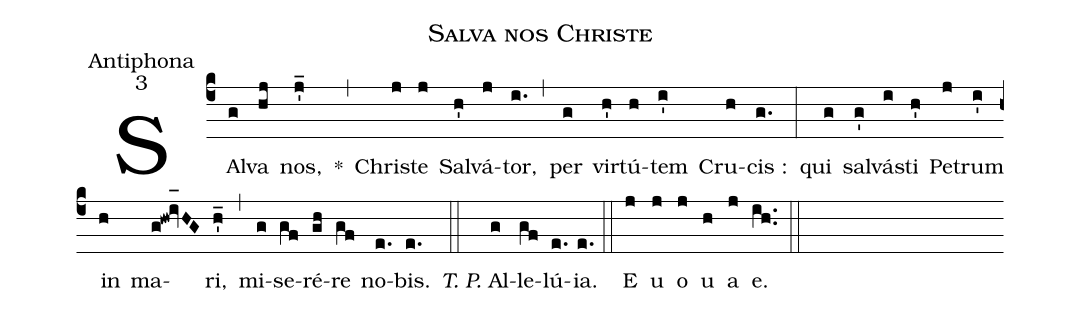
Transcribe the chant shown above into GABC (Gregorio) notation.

name:Salva nos Christe;
office-part:Antiphona;
mode:3;
%%
(c4) SAl(g)va(hj) nos,(j'_) *(,) Chri(j)ste(j) Sal(h')vá(j)tor,(i.) (,) per(g) vir(h')tú(h)tem(i') Cru(h)cis :(g.) (:) qui(g) sal(g')vá(i)sti(h') Pe(j)trum(i') in(h) ma(g!hw!iv_[oh:h]HG)ri,(h'_) (,) mi(g)se(gf)ré(gh)re(gf) no(e.)bis.(e.) (::) <i>T. P.</i> Al(g)le(gf)lú(e.){ia}.(e.) (::) <eu>E(j) u(j) o(j) u(h) a(j) e.</eu>(ih..) (::)
